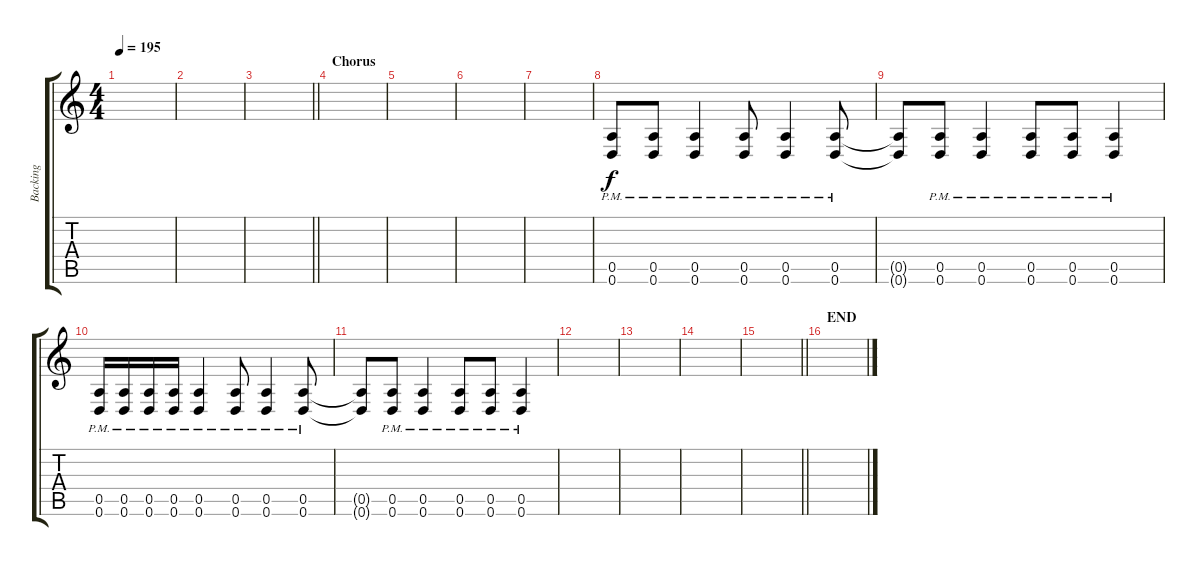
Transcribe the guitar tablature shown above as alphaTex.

\track ("Backing" "Backing") {instrument distortionguitar}
\staff {score tabs}
\tuning (E4 B3 G3 D3 A2 D2) {hide}
\ts (4 4)
\tempo 195
\clef g2
\ks c
|
|
\barLineRight lightlight
|
\section ("" "Chorus")
|
|
|
|
(0.5{pm} 0.6{pm}).8 (0.5{pm} 0.6{pm}).8 (0.5{pm} 0.6{pm}).4 (0.5{pm} 0.6{pm}).8 (0.5{pm} 0.6{pm}).4 (0.5{pm} 0.6{pm}).8 |
(0.5{t} 0.6{t}).8 (0.5{pm} 0.6{pm}).8 (0.5{pm} 0.6{pm}).4 (0.5{pm} 0.6{pm}).8 (0.5{pm} 0.6{pm}).8 (0.5{pm} 0.6{pm}).4 |
(0.5{pm} 0.6{pm}).16 (0.5{pm} 0.6{pm}).16 (0.5{pm} 0.6{pm}).16 (0.5{pm} 0.6{pm}).16 (0.5{pm} 0.6{pm}).4 (0.5{pm} 0.6{pm}).8 (0.5{pm} 0.6{pm}).4 (0.5{pm} 0.6{pm}).8 |
(0.5{t} 0.6{t}).8 (0.5{pm} 0.6{pm}).8 (0.5{pm} 0.6{pm}).4 (0.5{pm} 0.6{pm}).8 (0.5{pm} 0.6{pm}).8 (0.5{pm} 0.6{pm}).4 |
|
|
|
\barLineRight lightlight
|
\section ("" "END")
